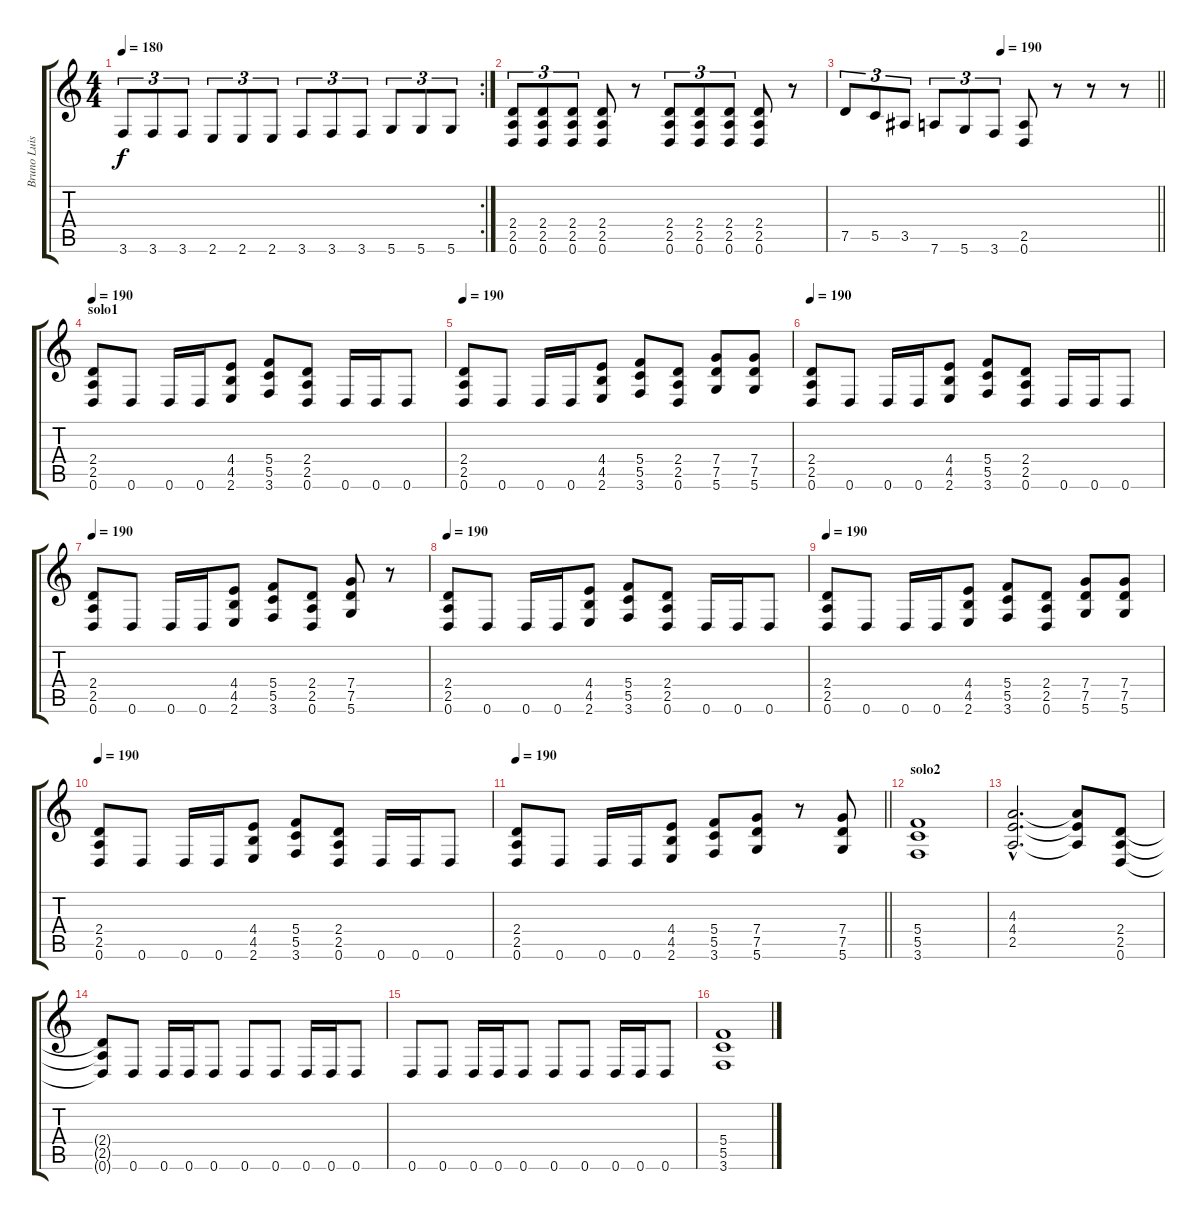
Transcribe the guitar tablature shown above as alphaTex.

\track ("Bruno Luis" "Bruno Luis") {instrument distortionguitar}
\staff {score tabs}
\tuning (D4 A3 F3 C3 G2 D2) {hide}
\rc 2
\ts (4 4)
\tempo 180
\clef g2
\ks c
3.6.8{tu (3 2) dy f} 3.6.8{tu (3 2)} 3.6.8{tu (3 2)} 2.6.8{tu (3 2)} 2.6.8{tu (3 2)} 2.6.8{tu (3 2)} 3.6.8{tu (3 2)} 3.6.8{tu (3 2)} 3.6.8{tu (3 2)} 5.6.8{tu (3 2)} 5.6.8{tu (3 2)} 5.6.8{tu (3 2)} |
(2.4 2.5 0.6).8{tu (3 2)} (2.4 2.5 0.6).8{tu (3 2)} (2.4 2.5 0.6).8{tu (3 2)} (2.4 2.5 0.6).8 r.8 (2.4 2.5 0.6).8{tu (3 2)} (2.4 2.5 0.6).8{tu (3 2)} (2.4 2.5 0.6).8{tu (3 2)} (2.4 2.5 0.6).8 r.8 |
\tempo (190 0.5)
\barLineRight lightlight
7.5.8{tu (3 2)} 5.5.8{tu (3 2)} 3.5.8{tu (3 2)} 7.6.8{tu (3 2)} 5.6.8{tu (3 2)} 3.6.8{tu (3 2)} (2.5 0.6).8 r.8 r.8 r.8 |
\section ("" "solo1")
\tempo 190
(2.4 2.5 0.6).8 0.6.8 0.6.16 0.6.16 (4.4 4.5 2.6).8 (5.4 5.5 3.6).8 (2.4 2.5 0.6).8 0.6.16 0.6.16 0.6.8 |
\tempo 190
(2.4 2.5 0.6).8 0.6.8 0.6.16 0.6.16 (4.4 4.5 2.6).8 (5.4 5.5 3.6).8 (2.4 2.5 0.6).8 (7.4 7.5 5.6).8 (7.4 7.5 5.6).8 |
\tempo 190
(2.4 2.5 0.6).8 0.6.8 0.6.16 0.6.16 (4.4 4.5 2.6).8 (5.4 5.5 3.6).8 (2.4 2.5 0.6).8 0.6.16 0.6.16 0.6.8 |
\tempo 190
(2.4 2.5 0.6).8 0.6.8 0.6.16 0.6.16 (4.4 4.5 2.6).8 (5.4 5.5 3.6).8 (2.4 2.5 0.6).8 (7.4 7.5 5.6).8 r.8 |
\tempo 190
(2.4 2.5 0.6).8 0.6.8 0.6.16 0.6.16 (4.4 4.5 2.6).8 (5.4 5.5 3.6).8 (2.4 2.5 0.6).8 0.6.16 0.6.16 0.6.8 |
\tempo 190
(2.4 2.5 0.6).8 0.6.8 0.6.16 0.6.16 (4.4 4.5 2.6).8 (5.4 5.5 3.6).8 (2.4 2.5 0.6).8 (7.4 7.5 5.6).8 (7.4 7.5 5.6).8 |
\tempo 190
(2.4 2.5 0.6).8 0.6.8 0.6.16 0.6.16 (4.4 4.5 2.6).8 (5.4 5.5 3.6).8 (2.4 2.5 0.6).8 0.6.16 0.6.16 0.6.8 |
\tempo 190
\barLineRight lightlight
(2.4 2.5 0.6).8 0.6.8 0.6.16 0.6.16 (4.4 4.5 2.6).8 (5.4 5.5 3.6).8 (7.4 7.5 5.6).8 r.8 (7.4 7.5 5.6).8 |
\section ("" "solo2")
(5.4 5.5 3.6).1 |
(4.3{hac} 4.4{hac} 2.5{hac}).2{d} (4.3{t} 4.4{t} 2.5{t}).8 (2.4 2.5 0.6).8 |
(2.4{t} 2.5{t} 0.6{t}).8 0.6.8 0.6.16 0.6.16 0.6.8 0.6.8 0.6.8 0.6.16 0.6.16 0.6.8 |
0.6.8 0.6.8 0.6.16 0.6.16 0.6.8 0.6.8 0.6.8 0.6.16 0.6.16 0.6.8 |
(5.4 5.5 3.6).1
